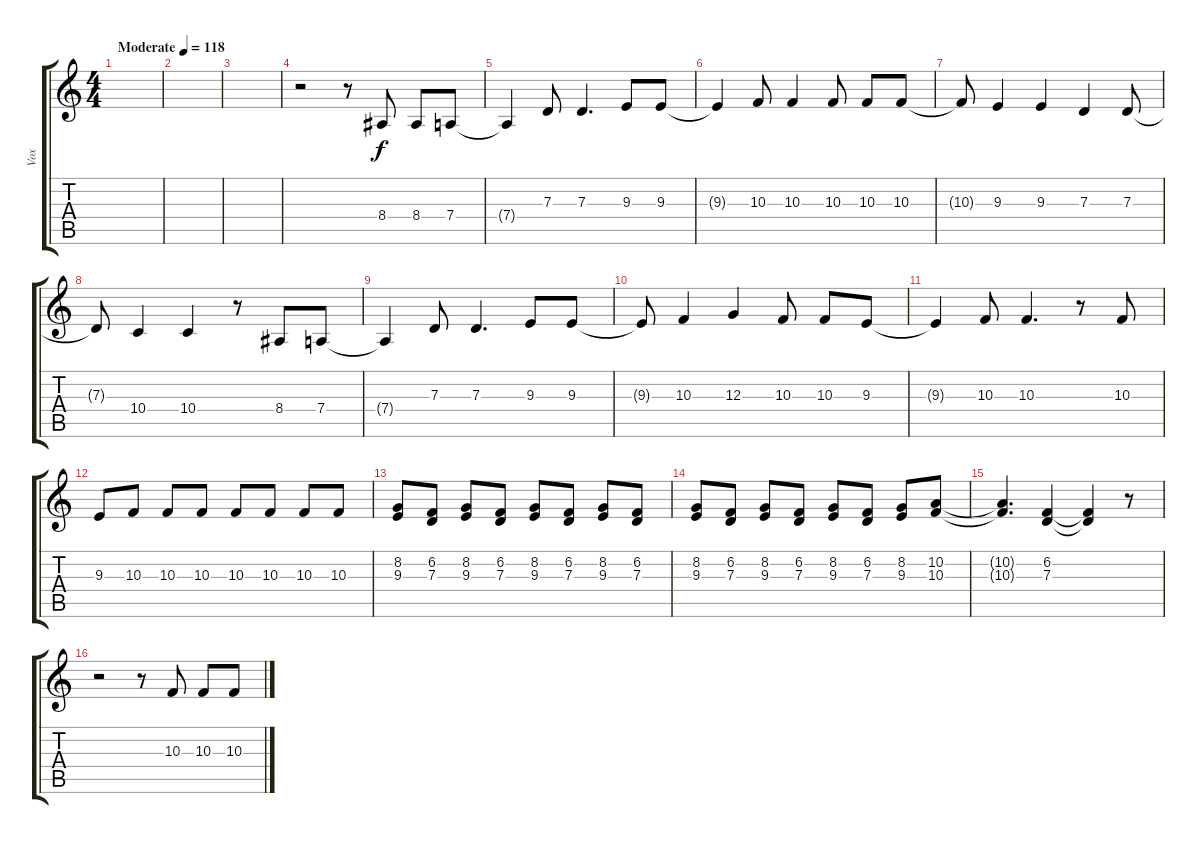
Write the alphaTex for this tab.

\track ("Vox" "Vox") {instrument lead6voice}
\staff {score tabs}
\tuning (E4 B3 G3 D3 A2 D2) {hide}
\ts (4 4)
\tempo (118 "Moderate")
\clef g2
\ks c
|
|
|
r.2 r.8 8.4.8 8.4.8 7.4.8 |
7.4{t}.4 7.3.8 7.3.4{d} 9.3.8 9.3.8 |
9.3{t}.4 10.3.8 10.3.4 10.3.8 10.3.8 10.3.8 |
10.3{t}.8 9.3.4 9.3.4 7.3.4 7.3.8 |
7.3{t}.8 10.4.4 10.4.4 r.8 8.4.8 7.4.8 |
7.4{t}.4 7.3.8 7.3.4{d} 9.3.8 9.3.8 |
9.3{t}.8 10.3.4 12.3.4 10.3.8 10.3.8 9.3.8 |
9.3{t}.4 10.3.8 10.3.4{d} r.8 10.3.8 |
9.3.8 10.3.8 10.3.8 10.3.8 10.3.8 10.3.8 10.3.8 10.3.8 |
(8.2 9.3).8 (6.2 7.3).8 (8.2 9.3).8 (6.2 7.3).8 (8.2 9.3).8 (6.2 7.3).8 (8.2 9.3).8 (6.2 7.3).8 |
(8.2 9.3).8 (6.2 7.3).8 (8.2 9.3).8 (6.2 7.3).8 (8.2 9.3).8 (6.2 7.3).8 (8.2 9.3).8 (10.2 10.3).8 |
(10.2{t} 10.3{t}).4{d} (6.2 7.3).4 (6.2{t} 7.3{t}).4 r.8 |
r.2 r.8 10.3.8 10.3.8 10.3.8
